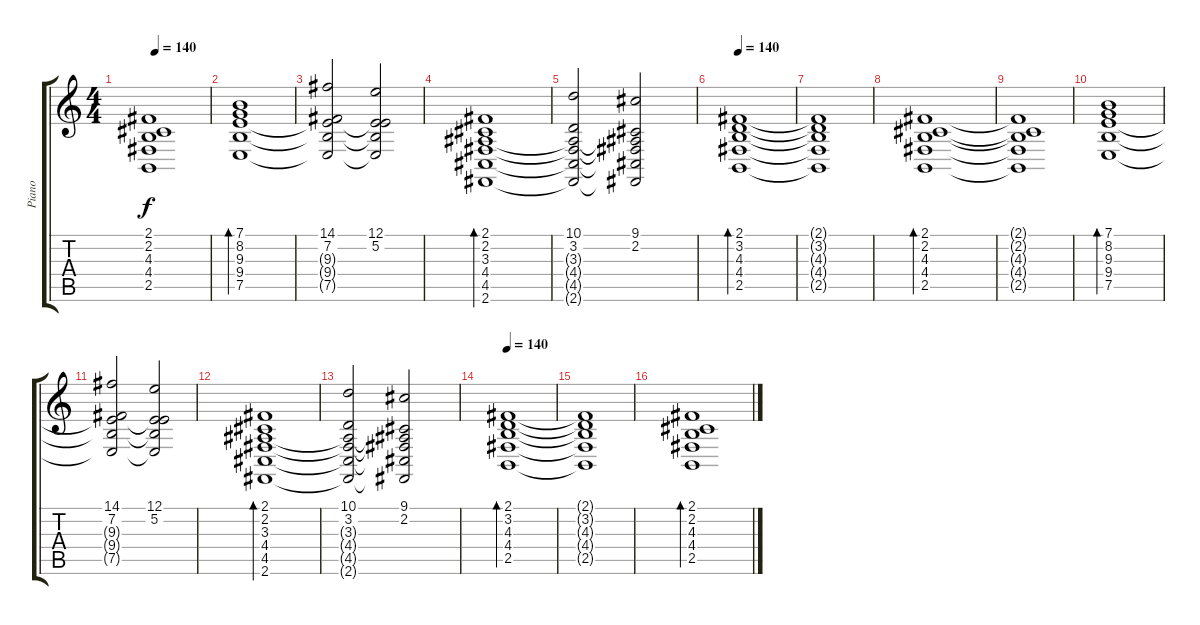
\track ("Piano" "Piano") {instrument brightacousticpiano}
\staff {score tabs}
\tuning (E4 B3 G3 D3 A2 E2) {hide}
\ts (4 4)
\tempo 140
\clef g2
\ks c
(2.1{t} 2.2{t} 4.3{t} 4.4{t} 2.5{t}).1{dy f} |
(7.1 8.2 9.3 9.4 7.5).1{bd 480} |
(14.1 7.2 9.3{t} 9.4{t} 7.5{t}).2 (12.1 5.2 9.3{t} 9.4{t} 7.5{t}).2 |
(2.1 2.2 3.3 4.4 4.5 2.6).1{bd 480} |
(10.1 3.2 3.3{t} 4.4{t} 4.5{t} 2.6{t}).2 (9.1 2.2 3.3{t} 4.4{t} 4.5{t} 2.6{t}).2 |
\tempo 140
(2.1 3.2 4.3 4.4 2.5).1{bd 480} |
(2.1{t} 3.2{t} 4.3{t} 4.4{t} 2.5{t}).1 |
(2.1 2.2 4.3 4.4 2.5).1{bd 480} |
(2.1{t} 2.2{t} 4.3{t} 4.4{t} 2.5{t}).1 |
(7.1 8.2 9.3 9.4 7.5).1{bd 480} |
(14.1 7.2 9.3{t} 9.4{t} 7.5{t}).2 (12.1 5.2 9.3{t} 9.4{t} 7.5{t}).2 |
(2.1 2.2 3.3 4.4 4.5 2.6).1{bd 480} |
(10.1 3.2 3.3{t} 4.4{t} 4.5{t} 2.6{t}).2 (9.1 2.2 3.3{t} 4.4{t} 4.5{t} 2.6{t}).2 |
\tempo 140
(2.1 3.2 4.3 4.4 2.5).1{bd 480} |
(2.1{t} 3.2{t} 4.3{t} 4.4{t} 2.5{t}).1 |
(2.1 2.2 4.3 4.4 2.5).1{bd 480}
